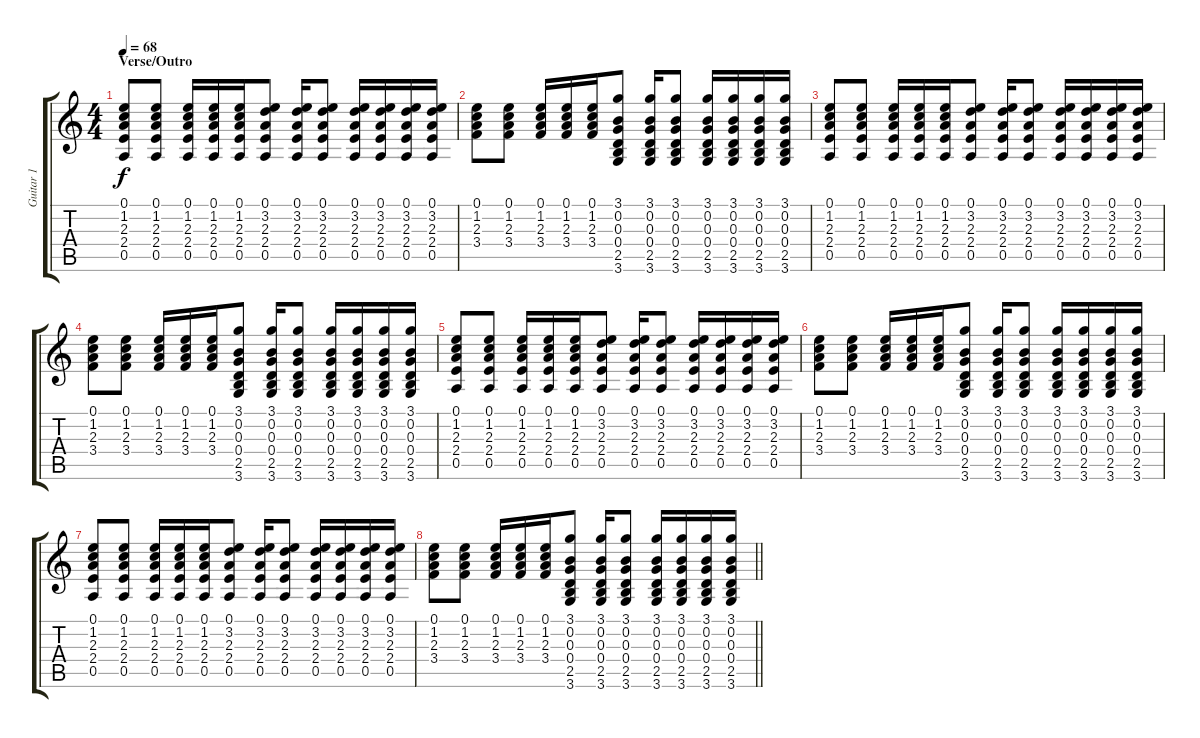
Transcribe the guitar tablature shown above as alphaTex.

\track ("Guitar 1" "Guitar 1") {instrument acousticguitarsteel}
\staff {score tabs}
\tuning (E4 B3 G3 D3 A2 E2) {hide}
\ts (4 4)
\section ("" "Verse/Outro")
\tempo 68
\clef g2
\ks c
(0.1 1.2 2.3 2.4 0.5).8{dy f} (0.1 1.2 2.3 2.4 0.5).8 (0.1 1.2 2.3 2.4 0.5).16 (0.1 1.2 2.3 2.4 0.5).16 (0.1 1.2 2.3 2.4 0.5).16 (0.1 3.2 2.3 2.4 0.5).8 (0.1 3.2 2.3 2.4 0.5).16 (0.1 3.2 2.3 2.4 0.5).8 (0.1 3.2 2.3 2.4 0.5).16 (0.1 3.2 2.3 2.4 0.5).16 (0.1 3.2 2.3 2.4 0.5).16 (0.1 3.2 2.3 2.4 0.5).16 |
(0.1 1.2 2.3 3.4).8 (0.1 1.2 2.3 3.4).8 (0.1 1.2 2.3 3.4).16 (0.1 1.2 2.3 3.4).16 (0.1 1.2 2.3 3.4).16 (3.1 0.2 0.3 0.4 2.5 3.6).8 (3.1 0.2 0.3 0.4 2.5 3.6).16 (3.1 0.2 0.3 0.4 2.5 3.6).8 (3.1 0.2 0.3 0.4 2.5 3.6).16 (3.1 0.2 0.3 0.4 2.5 3.6).16 (3.1 0.2 0.3 0.4 2.5 3.6).16 (3.1 0.2 0.3 0.4 2.5 3.6).16 |
(0.1 1.2 2.3 2.4 0.5).8 (0.1 1.2 2.3 2.4 0.5).8 (0.1 1.2 2.3 2.4 0.5).16 (0.1 1.2 2.3 2.4 0.5).16 (0.1 1.2 2.3 2.4 0.5).16 (0.1 3.2 2.3 2.4 0.5).8 (0.1 3.2 2.3 2.4 0.5).16 (0.1 3.2 2.3 2.4 0.5).8 (0.1 3.2 2.3 2.4 0.5).16 (0.1 3.2 2.3 2.4 0.5).16 (0.1 3.2 2.3 2.4 0.5).16 (0.1 3.2 2.3 2.4 0.5).16 |
(0.1 1.2 2.3 3.4).8 (0.1 1.2 2.3 3.4).8 (0.1 1.2 2.3 3.4).16 (0.1 1.2 2.3 3.4).16 (0.1 1.2 2.3 3.4).16 (3.1 0.2 0.3 0.4 2.5 3.6).8 (3.1 0.2 0.3 0.4 2.5 3.6).16 (3.1 0.2 0.3 0.4 2.5 3.6).8 (3.1 0.2 0.3 0.4 2.5 3.6).16 (3.1 0.2 0.3 0.4 2.5 3.6).16 (3.1 0.2 0.3 0.4 2.5 3.6).16 (3.1 0.2 0.3 0.4 2.5 3.6).16 |
(0.1 1.2 2.3 2.4 0.5).8{volume 0} (0.1 1.2 2.3 2.4 0.5).8 (0.1 1.2 2.3 2.4 0.5).16 (0.1 1.2 2.3 2.4 0.5).16 (0.1 1.2 2.3 2.4 0.5).16 (0.1 3.2 2.3 2.4 0.5).8 (0.1 3.2 2.3 2.4 0.5).16 (0.1 3.2 2.3 2.4 0.5).8 (0.1 3.2 2.3 2.4 0.5).16 (0.1 3.2 2.3 2.4 0.5).16 (0.1 3.2 2.3 2.4 0.5).16 (0.1 3.2 2.3 2.4 0.5).16 |
(0.1 1.2 2.3 3.4).8 (0.1 1.2 2.3 3.4).8 (0.1 1.2 2.3 3.4).16 (0.1 1.2 2.3 3.4).16 (0.1 1.2 2.3 3.4).16 (3.1 0.2 0.3 0.4 2.5 3.6).8 (3.1 0.2 0.3 0.4 2.5 3.6).16 (3.1 0.2 0.3 0.4 2.5 3.6).8 (3.1 0.2 0.3 0.4 2.5 3.6).16 (3.1 0.2 0.3 0.4 2.5 3.6).16 (3.1 0.2 0.3 0.4 2.5 3.6).16 (3.1 0.2 0.3 0.4 2.5 3.6).16 |
(0.1 1.2 2.3 2.4 0.5).8 (0.1 1.2 2.3 2.4 0.5).8 (0.1 1.2 2.3 2.4 0.5).16 (0.1 1.2 2.3 2.4 0.5).16 (0.1 1.2 2.3 2.4 0.5).16 (0.1 3.2 2.3 2.4 0.5).8 (0.1 3.2 2.3 2.4 0.5).16 (0.1 3.2 2.3 2.4 0.5).8 (0.1 3.2 2.3 2.4 0.5).16 (0.1 3.2 2.3 2.4 0.5).16 (0.1 3.2 2.3 2.4 0.5).16 (0.1 3.2 2.3 2.4 0.5).16 |
\barLineRight lightlight
(0.1 1.2 2.3 3.4).8 (0.1 1.2 2.3 3.4).8 (0.1 1.2 2.3 3.4).16 (0.1 1.2 2.3 3.4).16 (0.1 1.2 2.3 3.4).16 (3.1 0.2 0.3 0.4 2.5 3.6).8 (3.1 0.2 0.3 0.4 2.5 3.6).16 (3.1 0.2 0.3 0.4 2.5 3.6).8 (3.1 0.2 0.3 0.4 2.5 3.6).16 (3.1 0.2 0.3 0.4 2.5 3.6).16 (3.1 0.2 0.3 0.4 2.5 3.6).16 (3.1 0.2 0.3 0.4 2.5 3.6).16
